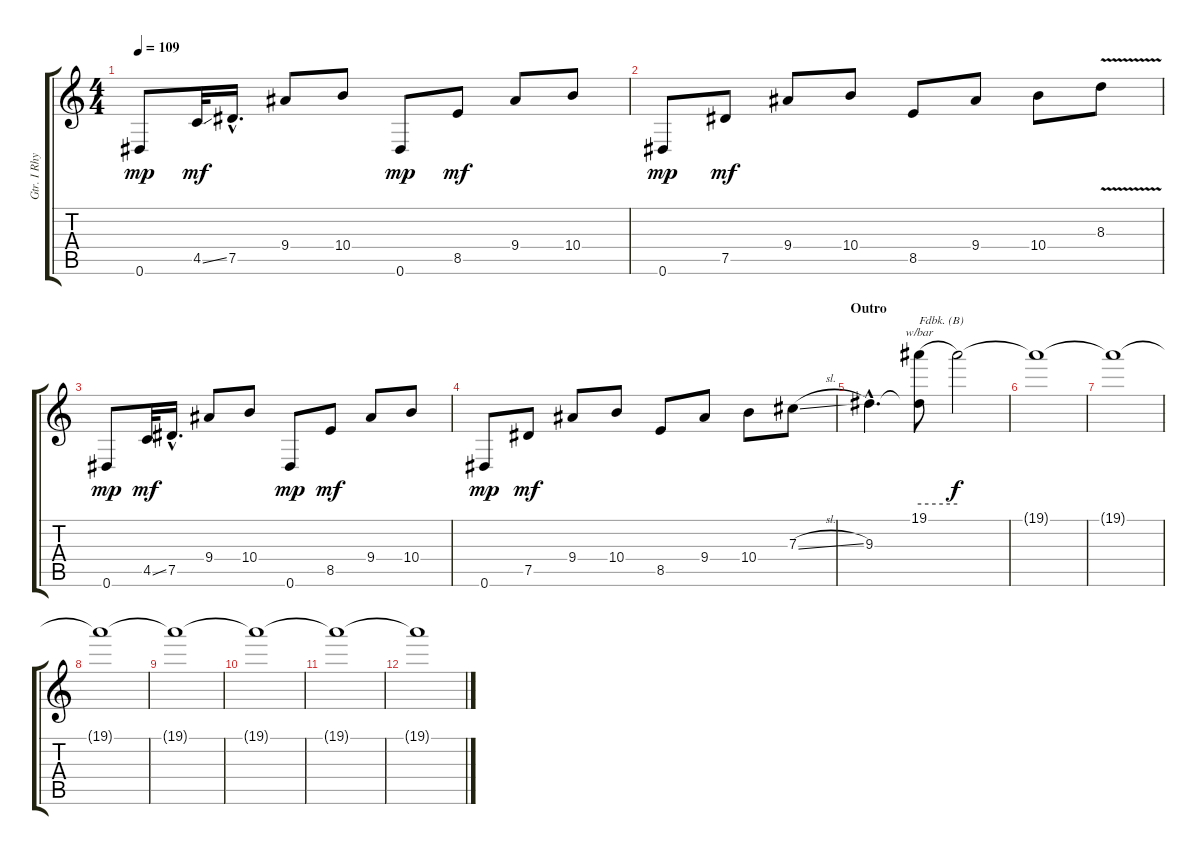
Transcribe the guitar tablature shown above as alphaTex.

\track ("Gtr. I Rhytm" "Gtr. I Rhy") {instrument overdrivenguitar}
\staff {score tabs}
\tuning (Eb4 Bb3 Gb3 Db3 Ab2 Eb2) {hide}
\ts (4 4)
\tempo 109
\clef g2
\ks c
0.6.8{dy mp balance 8} 4.5{ss}.32{dy mf} 7.5{hac}.16{d} 9.4.8 10.4.8 0.6.8{dy mp} 8.5.8{dy mf} 9.4.8 10.4.8 |
0.6.8{dy mp balance 8} 7.5.8{dy mf} 9.4.8 10.4.8 8.5.8 9.4.8 10.4.8 8.3{v}.8 |
0.6.8{dy mp balance 8} 4.5{ss}.32{dy mf} 7.5{hac}.16{d} 9.4.8 10.4.8 0.6.8{dy mp} 8.5.8{dy mf} 9.4.8 10.4.8 |
0.6.8{dy mp balance 8} 7.5.8{dy mf} 9.4.8 10.4.8 8.5.8 9.4.8 10.4.8 7.3{sl}.8 |
\section ("" "Outro")
9.3{hac}.4{d balance 8} (19.1 9.3{t}).8{tbe (hold default 0 0 60 0) txt "Fdbk. (B)"} 19.1{t}.2{dy f} |
19.1{t}.1{balance 8} |
19.1{t}.1{balance 8} |
19.1{t}.1{balance 8} |
19.1{t}.1{balance 8} |
19.1{t}.1{balance 8} |
19.1{t}.1{balance 8} |
19.1{t}.1{balance 8}
